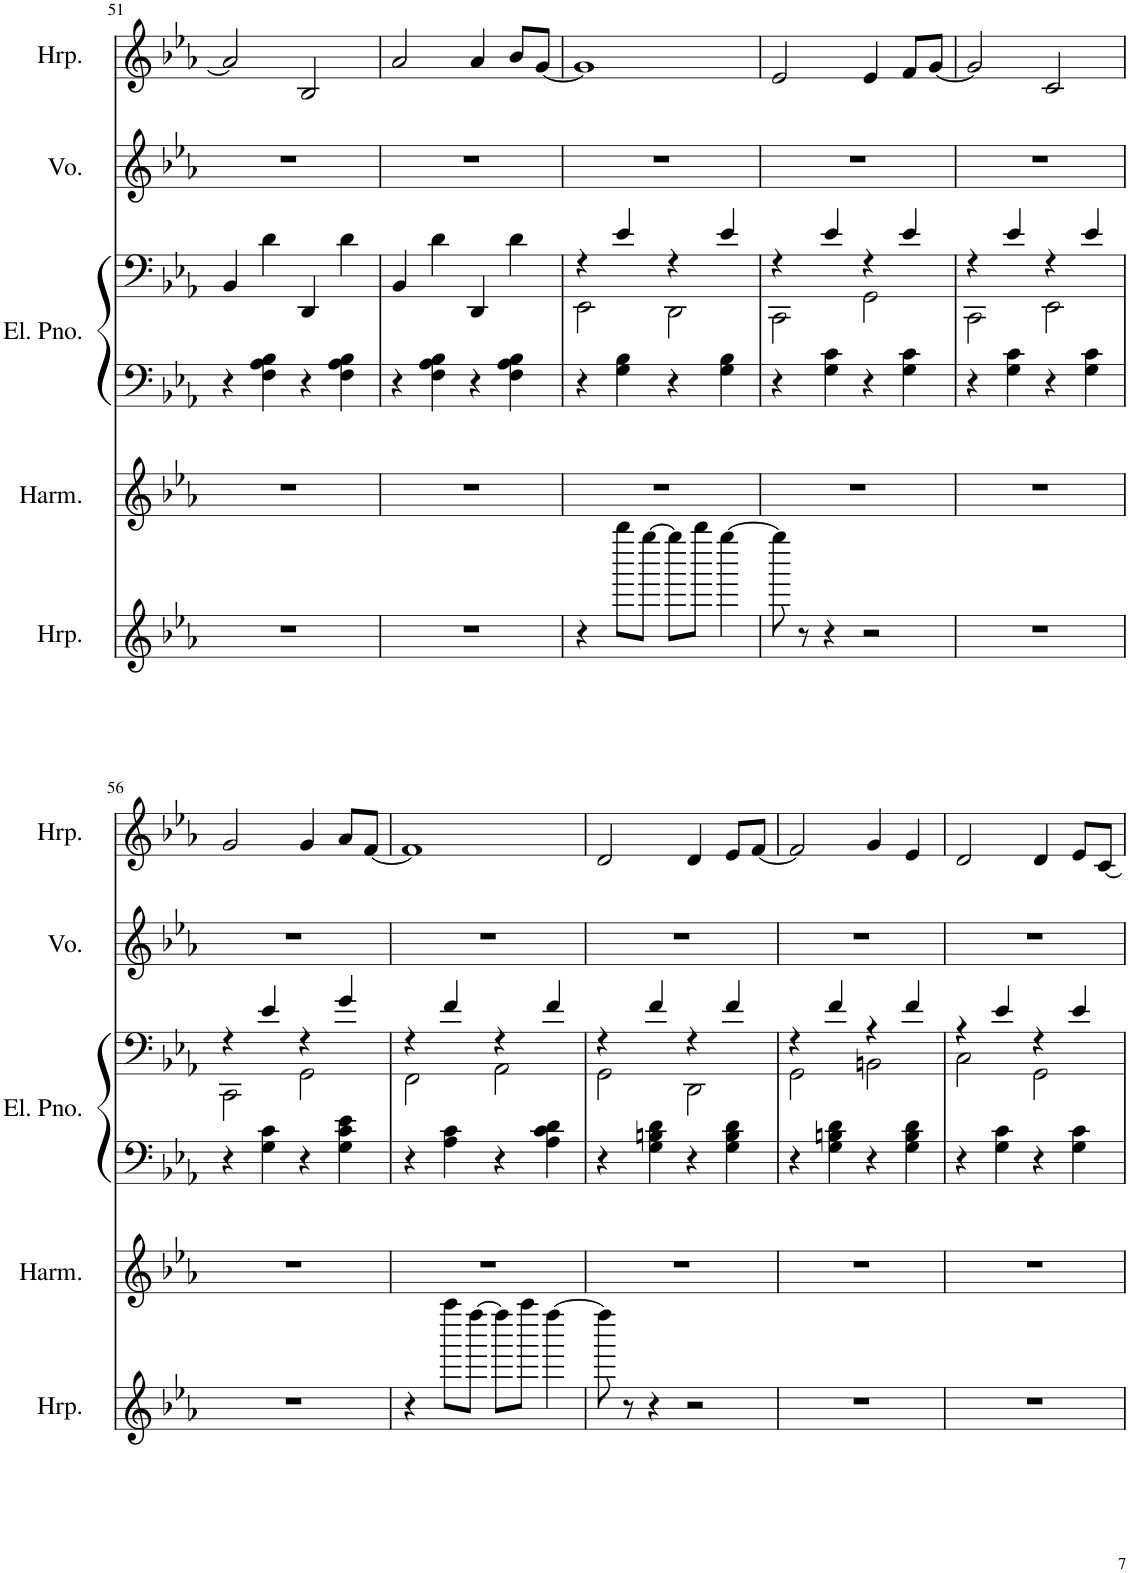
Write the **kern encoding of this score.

**kern	**kern	**kern	**kern	**kern	**kern
*part5	*part4	*part3	*part3	*part2	*part1
*staff6	*staff5	*staff4	*staff3	*staff2	*staff1
*I"Harp, Music Box	*I"Harmonica, Accordion	*I"Electric Piano, Piano	*	*I"Voice, Voice Oohs	*I"Harp, Vibraphone
*I'Hrp.	*I'Harm.	*I'El. Pno.	*	*I'Vo.	*I'Hrp.
!!LO:PB:g=z
*clefG2	*clefG2	*clefF4	*clefF4	*clefG2	*clefF4
*k[b-e-a-]	*k[b-e-a-]	*k[b-e-a-]	*k[b-e-a-]	*k[b-e-a-]	*k[b-e-a-]
*M4/4	*M4/4	*M4/4	*M4/4	*M4/4	*M4/4
=51	=51	=51	=51	=51	=51
1r	1r	4r	4BB-/	1r	2a-/]
.	.	4F\ 4A-\ 4B-\	4d\	.	.
.	.	4r	4DD/	.	2B-/
.	.	4F\ 4A-\ 4B-\	4d\	.	.
=52	=52	=52	=52	=52	=52
1r	1r	4r	4BB-/	1r	2a-/
.	.	4F\ 4A-\ 4B-\	4d\	.	.
.	.	4r	4DD/	.	4a-/
.	.	4F\ 4A-\ 4B-\	4d\	.	8b-/L
.	.	.	.	.	[8g/J
=53	=53	=53	=53	=53	=53
*	*	*	*^	*	*
4r	1r	4r	4r	2EE-\	1r	1g]
8bbbb-\L	.	4G\ 4B-\	4e-/	.	.	.
[8gggg\J	.	.	.	.	.	.
8gggg\L]	.	4r	4r	2DD\	.	.
8bbbb-\J	.	.	.	.	.	.
[4gggg\	.	4G\ 4B-\	4e-/	.	.	.
=54	=54	=54	=54	=54	=54	=54
8gggg\]	1r	4r	4r	2CC\	1r	2e-/
8r	.	.	.	.	.	.
4r	.	4G\ 4c\	4e-/	.	.	.
2r	.	4r	4r	2GG\	.	4e-/
.	.	4G\ 4c\	4e-/	.	.	8f/L
.	.	.	.	.	.	[8g/J
=55	=55	=55	=55	=55	=55	=55
1r	1r	4r	4r	2CC\	1r	2g/]
.	.	4G\ 4c\	4e-/	.	.	.
.	.	4r	4r	2EE-\	.	2c/
.	.	4G\ 4c\	4e-/	.	.	.
!!LO:LB:g=z
=56	=56	=56	=56	=56	=56	=56
1r	1r	4r	4r	2CC\	1r	2g/
.	.	4G\ 4c\	4e-/	.	.	.
.	.	4r	4r	2GG\	.	4g/
.	.	4G\ 4c\ 4e-\	4g/	.	.	8a-/L
.	.	.	.	.	.	[8f/J
=57	=57	=57	=57	=57	=57	=57
4r	1r	4r	4r	2FF\	1r	1f]
8aaaa-\L	.	4A-\ 4c\	4f/	.	.	.
[8ffff\J	.	.	.	.	.	.
8ffff\L]	.	4r	4r	2AA-\	.	.
8aaaa-\J	.	.	.	.	.	.
[4ffff\	.	4A-\ 4c\ 4d\	4f/	.	.	.
=58	=58	=58	=58	=58	=58	=58
8ffff\]	1r	4r	4r	2GG\	1r	2d/
8r	.	.	.	.	.	.
4r	.	4G\ 4Bn\ 4d\	4f/	.	.	.
2r	.	4r	4r	2DD\	.	4d/
.	.	4G\ 4B\ 4d\	4f/	.	.	8e-/L
.	.	.	.	.	.	[8f/J
=59	=59	=59	=59	=59	=59	=59
1r	1r	4r	4r	2GG\	1r	2f/]
.	.	4G\ 4Bn\ 4d\	4f/	.	.	.
.	.	4r	4r	2BBn\	.	4g/
.	.	4G\ 4B\ 4d\	4f/	.	.	4e-/
=60	=60	=60	=60	=60	=60	=60
1r	1r	4r	4r	2C\	1r	2d/
.	.	4G\ 4c\	4e-/	.	.	.
.	.	4r	4r	2GG\	.	4d/
.	.	4G\ 4c\	4e-/	.	.	8e-/L
.	.	.	.	.	.	[8c/J
*	*	*	*v	*v	*	*
=	=	=	=	=	=
*-	*-	*-	*-	*-	*-
